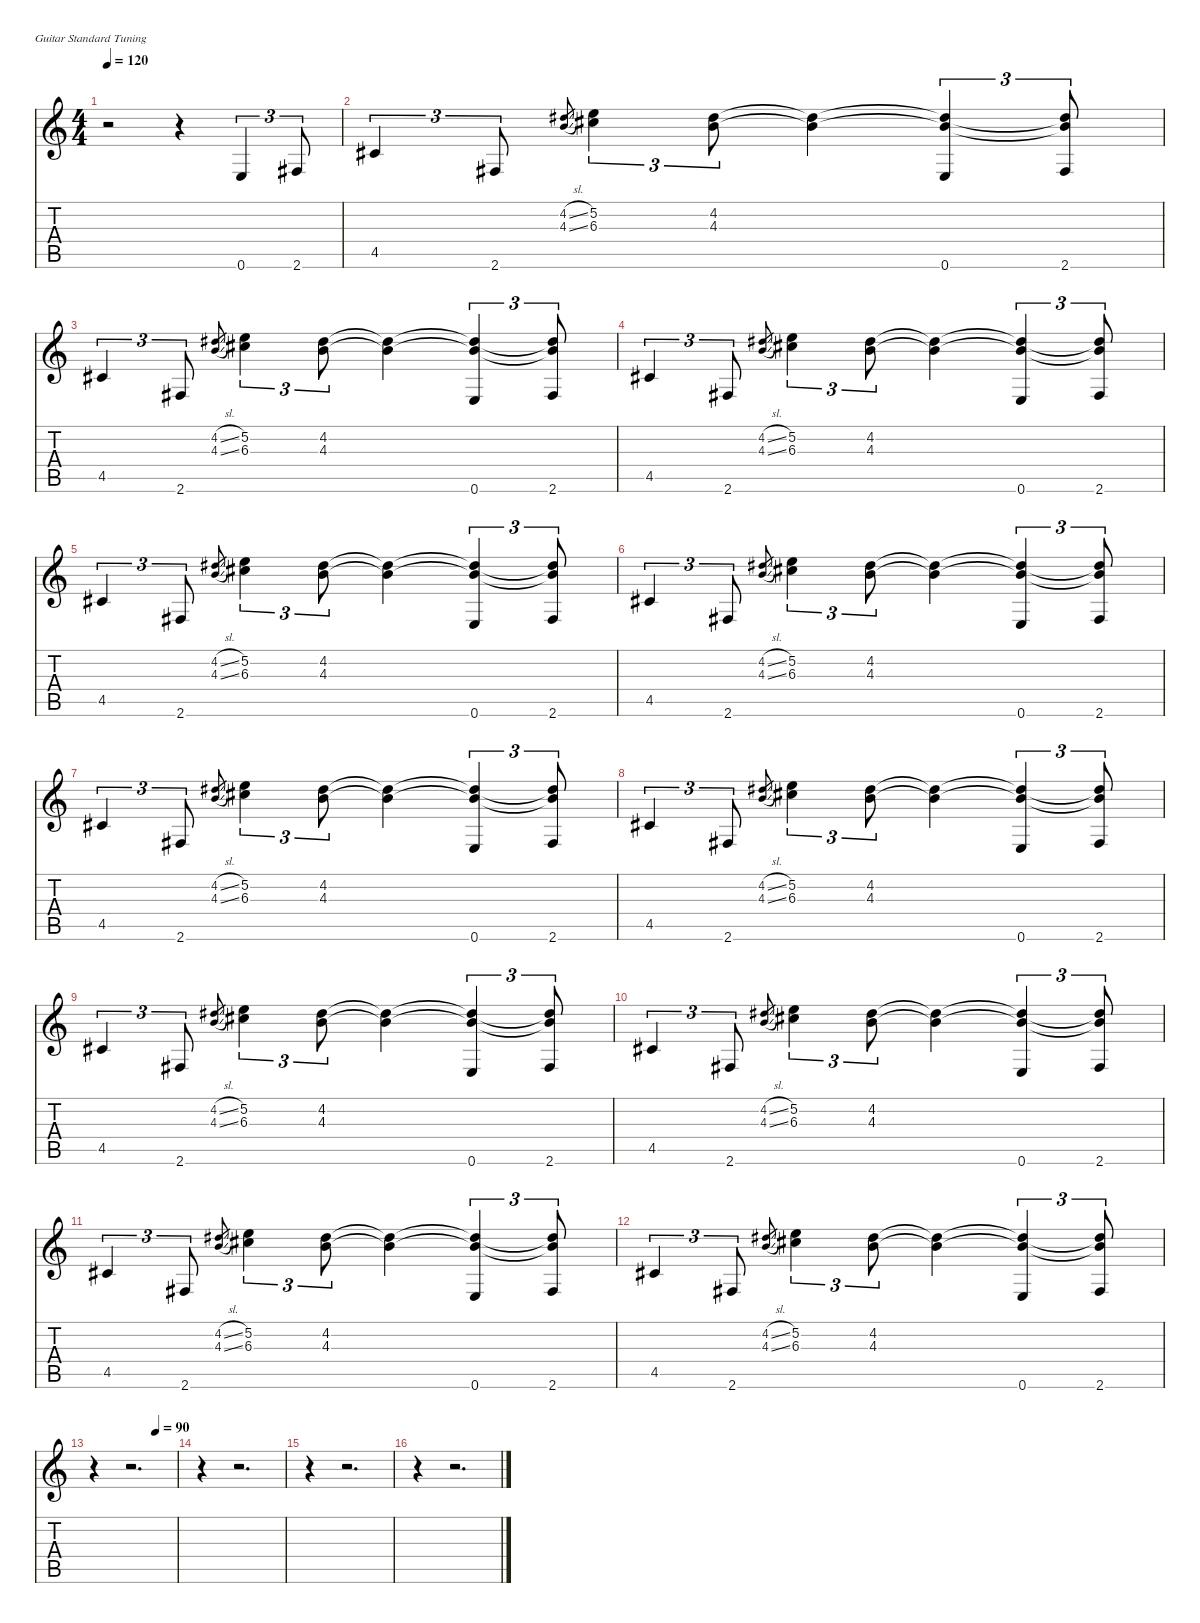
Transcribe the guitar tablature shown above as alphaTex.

\defaultSystemsLayout 4
\hideDynamics
\bracketExtendMode nobrackets
\singleTrackTrackNamePolicy hidden
\multiTrackTrackNamePolicy hidden
\firstSystemTrackNameMode fullname
\firstSystemTrackNameOrientation horizontal
\otherSystemsTrackNameOrientation horizontal
\track ("Distorted guitar" "od.guit.") {instrument overdrivenguitar}
\staff {score tabs}
\tuning (E4 B3 G3 D3 A2 E2)
\ts (4 4)
\tempo 120
\clef g2
\ks c
r.2{dy ff instrument overdrivenguitar beam Down} r.4{beam Down} 0.6.4{tu (3 2) beam Up} 2.6{acc #}.8{tu (3 2) beam Up} |
4.5{acc #}.4{tu (3 2) beam Up} 2.6{acc #}.8{tu (3 2) beam Up} (4.2{sl acc #} 4.3{sl}).8{gr dy f beam Up} (5.2 6.3{acc #}).4{tu (3 2) dy ff beam Down} (4.2{acc #} 4.3).8{tu (3 2) beam Down} (4.2{t acc #} 4.3{t}).4{dy f beam Down} (4.2{t acc #} 4.3{t} 0.6).4{tu (3 2) beam Up} (4.2{t acc #} 4.3{t} 2.6{acc #}).8{tu (3 2) beam Up} |
4.5{acc #}.4{tu (3 2) dy ff beam Up} 2.6{acc #}.8{tu (3 2) beam Up} (4.2{sl acc #} 4.3{sl}).8{gr dy f beam Up} (5.2 6.3{acc #}).4{tu (3 2) dy ff beam Down} (4.2{acc #} 4.3).8{tu (3 2) beam Down} (4.2{t acc #} 4.3{t}).4{dy f beam Down} (4.2{t acc #} 4.3{t} 0.6).4{tu (3 2) beam Up} (4.2{t acc #} 4.3{t} 2.6{acc #}).8{tu (3 2) beam Up} |
4.5{acc #}.4{tu (3 2) dy ff beam Up} 2.6{acc #}.8{tu (3 2) beam Up} (4.2{sl acc #} 4.3{sl}).8{gr dy f beam Up} (5.2 6.3{acc #}).4{tu (3 2) dy ff beam Down} (4.2{acc #} 4.3).8{tu (3 2) beam Down} (4.2{t acc #} 4.3{t}).4{dy f beam Down} (4.2{t acc #} 4.3{t} 0.6).4{tu (3 2) beam Up} (4.2{t acc #} 4.3{t} 2.6{acc #}).8{tu (3 2) beam Up} |
4.5{acc #}.4{tu (3 2) dy ff beam Up} 2.6{acc #}.8{tu (3 2) beam Up} (4.2{sl acc #} 4.3{sl}).8{gr dy f beam Up} (5.2 6.3{acc #}).4{tu (3 2) dy ff beam Down} (4.2{acc #} 4.3).8{tu (3 2) beam Down} (4.2{t acc #} 4.3{t}).4{dy f beam Down} (4.2{t acc #} 4.3{t} 0.6).4{tu (3 2) beam Up} (4.2{t acc #} 4.3{t} 2.6{acc #}).8{tu (3 2) beam Up} |
4.5{acc #}.4{tu (3 2) dy ff beam Up} 2.6{acc #}.8{tu (3 2) beam Up} (4.2{sl acc #} 4.3{sl}).8{gr dy f beam Up} (5.2 6.3{acc #}).4{tu (3 2) dy ff beam Down} (4.2{acc #} 4.3).8{tu (3 2) beam Down} (4.2{t acc #} 4.3{t}).4{dy f beam Down} (4.2{t acc #} 4.3{t} 0.6).4{tu (3 2) beam Up} (4.2{t acc #} 4.3{t} 2.6{acc #}).8{tu (3 2) beam Up} |
4.5{acc #}.4{tu (3 2) dy ff beam Up} 2.6{acc #}.8{tu (3 2) beam Up} (4.2{sl acc #} 4.3{sl}).8{gr dy f beam Up} (5.2 6.3{acc #}).4{tu (3 2) dy ff beam Down} (4.2{acc #} 4.3).8{tu (3 2) beam Down} (4.2{t acc #} 4.3{t}).4{dy f beam Down} (4.2{t acc #} 4.3{t} 0.6).4{tu (3 2) beam Up} (4.2{t acc #} 4.3{t} 2.6{acc #}).8{tu (3 2) beam Up} |
4.5{acc #}.4{tu (3 2) dy ff beam Up} 2.6{acc #}.8{tu (3 2) beam Up} (4.2{sl acc #} 4.3{sl}).8{gr dy f beam Up} (5.2 6.3{acc #}).4{tu (3 2) dy ff beam Down} (4.2{acc #} 4.3).8{tu (3 2) beam Down} (4.2{t acc #} 4.3{t}).4{dy f beam Down} (4.2{t acc #} 4.3{t} 0.6).4{tu (3 2) beam Up} (4.2{t acc #} 4.3{t} 2.6{acc #}).8{tu (3 2) beam Up} |
4.5{acc #}.4{tu (3 2) dy ff beam Up} 2.6{acc #}.8{tu (3 2) beam Up} (4.2{sl acc #} 4.3{sl}).8{gr dy f beam Up} (5.2 6.3{acc #}).4{tu (3 2) dy ff beam Down} (4.2{acc #} 4.3).8{tu (3 2) beam Down} (4.2{t acc #} 4.3{t}).4{dy f beam Down} (4.2{t acc #} 4.3{t} 0.6).4{tu (3 2) beam Up} (4.2{t acc #} 4.3{t} 2.6{acc #}).8{tu (3 2) beam Up} |
4.5{acc #}.4{tu (3 2) dy ff beam Up} 2.6{acc #}.8{tu (3 2) beam Up} (4.2{sl acc #} 4.3{sl}).8{gr dy f beam Up} (5.2 6.3{acc #}).4{tu (3 2) dy ff beam Down} (4.2{acc #} 4.3).8{tu (3 2) beam Down} (4.2{t acc #} 4.3{t}).4{dy f beam Down} (4.2{t acc #} 4.3{t} 0.6).4{tu (3 2) beam Up} (4.2{t acc #} 4.3{t} 2.6{acc #}).8{tu (3 2) beam Up} |
4.5{acc #}.4{tu (3 2) dy ff beam Up} 2.6{acc #}.8{tu (3 2) beam Up} (4.2{sl acc #} 4.3{sl}).8{gr dy f beam Up} (5.2 6.3{acc #}).4{tu (3 2) dy ff beam Down} (4.2{acc #} 4.3).8{tu (3 2) beam Down} (4.2{t acc #} 4.3{t}).4{dy f beam Down} (4.2{t acc #} 4.3{t} 0.6).4{tu (3 2) beam Up} (4.2{t acc #} 4.3{t} 2.6{acc #}).8{tu (3 2) beam Up} |
4.5{acc #}.4{tu (3 2) dy ff beam Up} 2.6{acc #}.8{tu (3 2) beam Up} (4.2{sl acc #} 4.3{sl}).8{gr dy f beam Up} (5.2 6.3{acc #}).4{tu (3 2) dy ff beam Down} (4.2{acc #} 4.3).8{tu (3 2) beam Down} (4.2{t acc #} 4.3{t}).4{dy f beam Down} (4.2{t acc #} 4.3{t} 0.6).4{tu (3 2) beam Up} (4.2{t acc #} 4.3{t} 2.6{acc #}).8{tu (3 2) beam Up} |
\tempo (90 0.75)
r.4{beam Down} r.2{d beam Down} |
r.4{beam Down} r.2{d beam Down} |
r.4{beam Down} r.2{d beam Down} |
r.4{beam Down} r.2{d beam Down}
